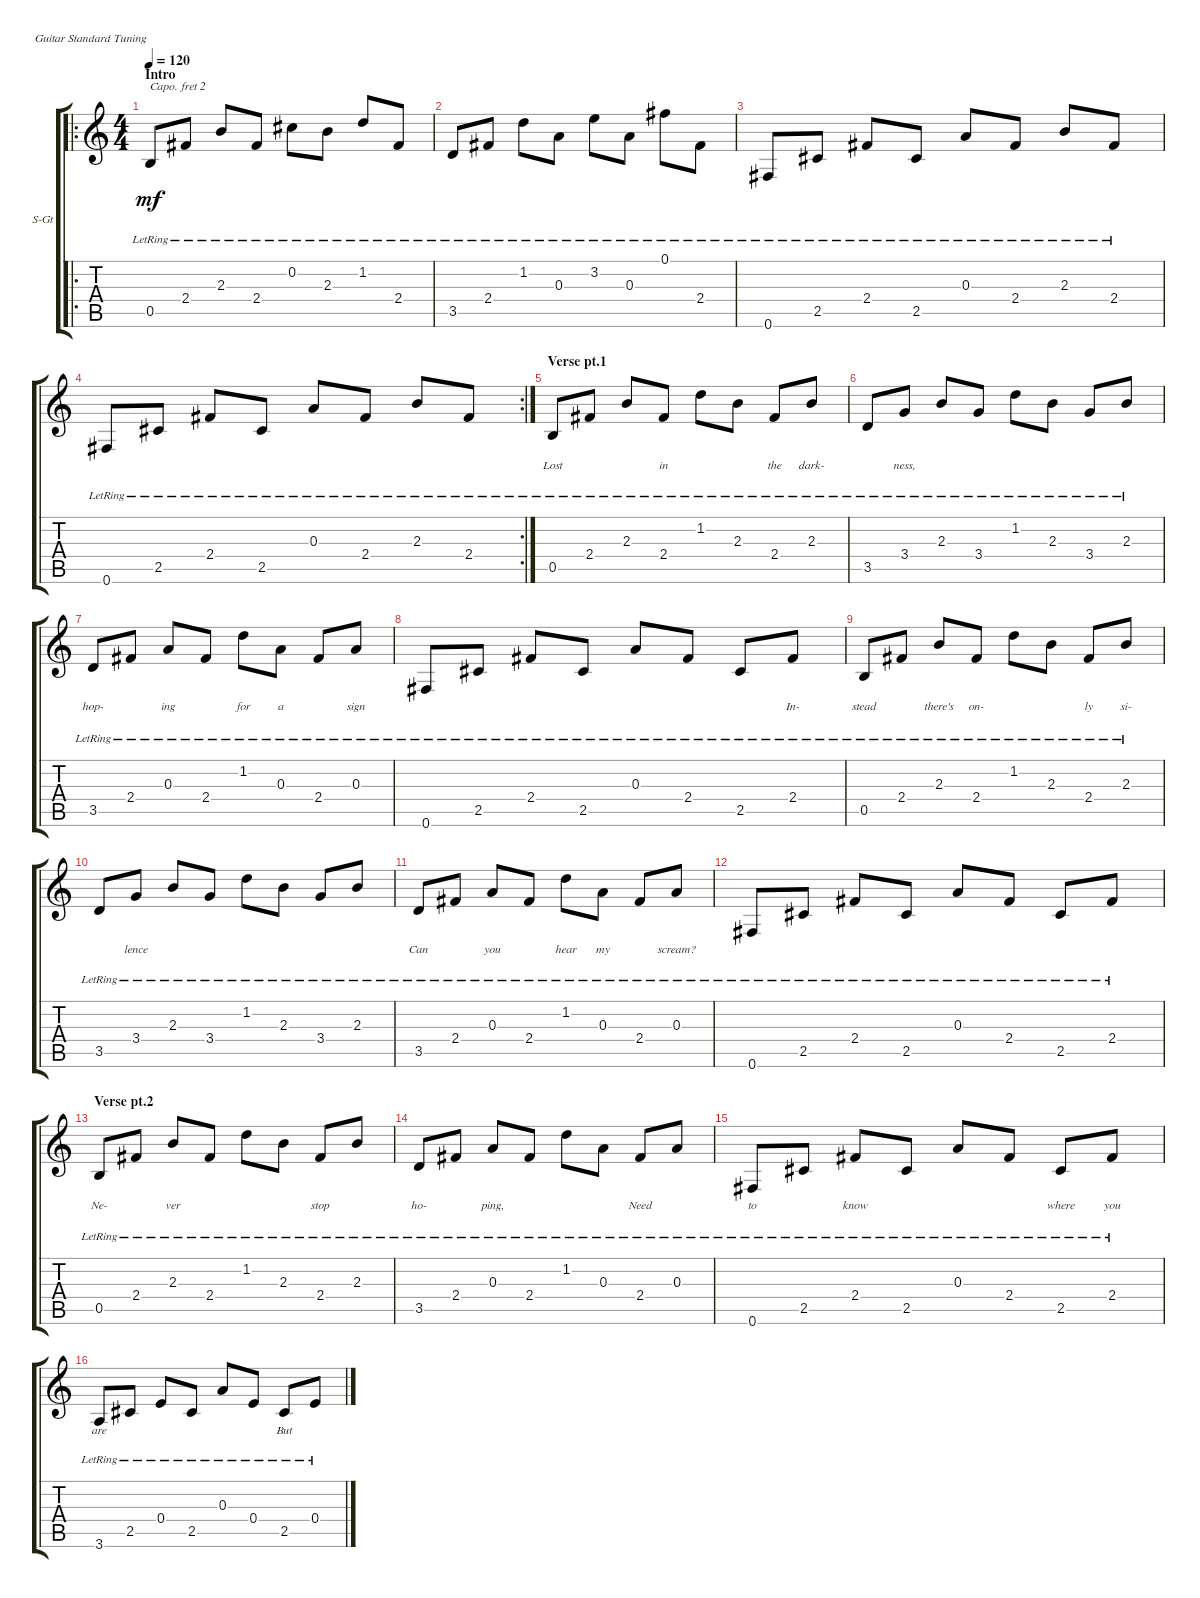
\defaultSystemsLayout 4
\bracketExtendMode groupsimilarinstruments
\firstSystemTrackNameOrientation horizontal
\otherSystemsTrackNameOrientation horizontal
\track ("Steel Guitar" "S-Gt") {instrument acousticguitarsteel}
\staff {score tabs}
\capo 2
\tuning (E4 B3 G3 D3 A2 E2)
\ro
\ts (4 4)
\section ("" "Intro")
\tempo 120
\clef g2
\ks c
0.5{lr}.8{lyrics (0 "") lyrics (1 "") lyrics (2 "") lyrics (3 "") lyrics (4 "") dy mf instrument acousticguitarsteel} 2.4{lr}.8{lyrics (0 "") lyrics (1 "") lyrics (2 "") lyrics (3 "") lyrics (4 "")} 2.3{lr}.8{lyrics (0 "") lyrics (1 "") lyrics (2 "") lyrics (3 "") lyrics (4 "")} 2.4{lr}.8{lyrics (0 "") lyrics (1 "") lyrics (2 "") lyrics (3 "") lyrics (4 "")} 0.2{lr}.8{lyrics (0 "") lyrics (1 "") lyrics (2 "") lyrics (3 "") lyrics (4 "")} 2.3{lr}.8{lyrics (0 "") lyrics (1 "") lyrics (2 "") lyrics (3 "") lyrics (4 "")} 1.2{lr}.8{lyrics (0 "") lyrics (1 "") lyrics (2 "") lyrics (3 "") lyrics (4 "")} 2.4{lr}.8{lyrics (0 "") lyrics (1 "") lyrics (2 "") lyrics (3 "") lyrics (4 "")} |
3.5{lr}.8{lyrics (0 "") lyrics (1 "") lyrics (2 "") lyrics (3 "") lyrics (4 "")} 2.4{lr}.8{lyrics (0 "") lyrics (1 "") lyrics (2 "") lyrics (3 "") lyrics (4 "")} 1.2{lr}.8{lyrics (0 "") lyrics (1 "") lyrics (2 "") lyrics (3 "") lyrics (4 "")} 0.3{lr}.8{lyrics (0 "") lyrics (1 "") lyrics (2 "") lyrics (3 "") lyrics (4 "")} 3.2{lr}.8{lyrics (0 "") lyrics (1 "") lyrics (2 "") lyrics (3 "") lyrics (4 "")} 0.3{lr}.8{lyrics (0 "") lyrics (1 "") lyrics (2 "") lyrics (3 "") lyrics (4 "")} 0.1{lr}.8{lyrics (0 "") lyrics (1 "") lyrics (2 "") lyrics (3 "") lyrics (4 "")} 2.4{lr}.8{lyrics (0 "") lyrics (1 "") lyrics (2 "") lyrics (3 "") lyrics (4 "")} |
0.6{lr}.8{lyrics (0 "") lyrics (1 "") lyrics (2 "") lyrics (3 "") lyrics (4 "")} 2.5{lr}.8{lyrics (0 "") lyrics (1 "") lyrics (2 "") lyrics (3 "") lyrics (4 "")} 2.4{lr}.8{lyrics (0 "") lyrics (1 "") lyrics (2 "") lyrics (3 "") lyrics (4 "")} 2.5{lr}.8{lyrics (0 "") lyrics (1 "") lyrics (2 "") lyrics (3 "") lyrics (4 "")} 0.3{lr}.8{lyrics (0 "") lyrics (1 "") lyrics (2 "") lyrics (3 "") lyrics (4 "")} 2.4{lr}.8{lyrics (0 "") lyrics (1 "") lyrics (2 "") lyrics (3 "") lyrics (4 "")} 2.3{lr}.8{lyrics (0 "") lyrics (1 "") lyrics (2 "") lyrics (3 "") lyrics (4 "")} 2.4{lr}.8{lyrics (0 "") lyrics (1 "") lyrics (2 "") lyrics (3 "") lyrics (4 "")} |
\rc 2
0.6{lr}.8{lyrics (0 "") lyrics (1 "") lyrics (2 "") lyrics (3 "") lyrics (4 "")} 2.5{lr}.8{lyrics (0 "") lyrics (1 "") lyrics (2 "") lyrics (3 "") lyrics (4 "")} 2.4{lr}.8{lyrics (0 "") lyrics (1 "") lyrics (2 "") lyrics (3 "") lyrics (4 "")} 2.5{lr}.8{lyrics (0 "") lyrics (1 "") lyrics (2 "") lyrics (3 "") lyrics (4 "")} 0.3{lr}.8{lyrics (0 "") lyrics (1 "") lyrics (2 "") lyrics (3 "") lyrics (4 "")} 2.4{lr}.8{lyrics (0 "") lyrics (1 "") lyrics (2 "") lyrics (3 "") lyrics (4 "")} 2.3{lr}.8{lyrics (0 "") lyrics (1 "") lyrics (2 "") lyrics (3 "") lyrics (4 "")} 2.4{lr}.8{lyrics (0 "") lyrics (1 "") lyrics (2 "") lyrics (3 "") lyrics (4 "")} |
\section ("" "Verse pt.1")
0.5{lr}.8{lyrics (0 "Lost") lyrics (1 "") lyrics (2 "") lyrics (3 "") lyrics (4 "")} 2.4{lr}.8{lyrics (0 "") lyrics (1 "") lyrics (2 "") lyrics (3 "") lyrics (4 "")} 2.3{lr}.8{lyrics (0 "") lyrics (1 "") lyrics (2 "") lyrics (3 "") lyrics (4 "")} 2.4{lr}.8{lyrics (0 "in") lyrics (1 "") lyrics (2 "") lyrics (3 "") lyrics (4 "")} 1.2{lr}.8{lyrics (0 "") lyrics (1 "") lyrics (2 "") lyrics (3 "") lyrics (4 "")} 2.3{lr}.8{lyrics (0 "") lyrics (1 "") lyrics (2 "") lyrics (3 "") lyrics (4 "")} 2.4{lr}.8{lyrics (0 "the") lyrics (1 "") lyrics (2 "") lyrics (3 "") lyrics (4 "")} 2.3{lr}.8{lyrics (0 "dark-") lyrics (1 "") lyrics (2 "") lyrics (3 "") lyrics (4 "")} |
3.5{lr}.8{lyrics (0 "") lyrics (1 "") lyrics (2 "") lyrics (3 "") lyrics (4 "")} 3.4{lr}.8{lyrics (0 "ness,") lyrics (1 "") lyrics (2 "") lyrics (3 "") lyrics (4 "")} 2.3{lr}.8{lyrics (0 "") lyrics (1 "") lyrics (2 "") lyrics (3 "") lyrics (4 "")} 3.4{lr}.8{lyrics (0 "") lyrics (1 "") lyrics (2 "") lyrics (3 "") lyrics (4 "")} 1.2{lr}.8{lyrics (0 "") lyrics (1 "") lyrics (2 "") lyrics (3 "") lyrics (4 "")} 2.3{lr}.8{lyrics (0 "") lyrics (1 "") lyrics (2 "") lyrics (3 "") lyrics (4 "")} 3.4{lr}.8{lyrics (0 "") lyrics (1 "") lyrics (2 "") lyrics (3 "") lyrics (4 "")} 2.3{lr}.8{lyrics (0 "") lyrics (1 "") lyrics (2 "") lyrics (3 "") lyrics (4 "")} |
3.5{lr}.8{lyrics (0 "hop-") lyrics (1 "") lyrics (2 "") lyrics (3 "") lyrics (4 "")} 2.4{lr}.8{lyrics (0 "") lyrics (1 "") lyrics (2 "") lyrics (3 "") lyrics (4 "")} 0.3{lr}.8{lyrics (0 "ing") lyrics (1 "") lyrics (2 "") lyrics (3 "") lyrics (4 "")} 2.4{lr}.8{lyrics (0 "") lyrics (1 "") lyrics (2 "") lyrics (3 "") lyrics (4 "")} 1.2{lr}.8{lyrics (0 "for") lyrics (1 "") lyrics (2 "") lyrics (3 "") lyrics (4 "")} 0.3{lr}.8{lyrics (0 "a") lyrics (1 "") lyrics (2 "") lyrics (3 "") lyrics (4 "")} 2.4{lr}.8{lyrics (0 "") lyrics (1 "") lyrics (2 "") lyrics (3 "") lyrics (4 "")} 0.3{lr}.8{lyrics (0 "sign") lyrics (1 "") lyrics (2 "") lyrics (3 "") lyrics (4 "")} |
0.6{lr}.8{lyrics (0 "") lyrics (1 "") lyrics (2 "") lyrics (3 "") lyrics (4 "")} 2.5{lr}.8{lyrics (0 "") lyrics (1 "") lyrics (2 "") lyrics (3 "") lyrics (4 "")} 2.4{lr}.8{lyrics (0 "") lyrics (1 "") lyrics (2 "") lyrics (3 "") lyrics (4 "")} 2.5{lr}.8{lyrics (0 "") lyrics (1 "") lyrics (2 "") lyrics (3 "") lyrics (4 "")} 0.3{lr}.8{lyrics (0 "") lyrics (1 "") lyrics (2 "") lyrics (3 "") lyrics (4 "")} 2.4{lr}.8{lyrics (0 "") lyrics (1 "") lyrics (2 "") lyrics (3 "") lyrics (4 "")} 2.5{lr}.8{lyrics (0 "") lyrics (1 "") lyrics (2 "") lyrics (3 "") lyrics (4 "")} 2.4{lr}.8{lyrics (0 "In-") lyrics (1 "") lyrics (2 "") lyrics (3 "") lyrics (4 "")} |
0.5{lr}.8{lyrics (0 "stead") lyrics (1 "") lyrics (2 "") lyrics (3 "") lyrics (4 "")} 2.4{lr}.8{lyrics (0 "") lyrics (1 "") lyrics (2 "") lyrics (3 "") lyrics (4 "")} 2.3{lr}.8{lyrics (0 "there's") lyrics (1 "") lyrics (2 "") lyrics (3 "") lyrics (4 "")} 2.4{lr}.8{lyrics (0 "on-") lyrics (1 "") lyrics (2 "") lyrics (3 "") lyrics (4 "")} 1.2{lr}.8{lyrics (0 "") lyrics (1 "") lyrics (2 "") lyrics (3 "") lyrics (4 "")} 2.3{lr}.8{lyrics (0 "") lyrics (1 "") lyrics (2 "") lyrics (3 "") lyrics (4 "")} 2.4{lr}.8{lyrics (0 "ly") lyrics (1 "") lyrics (2 "") lyrics (3 "") lyrics (4 "")} 2.3{lr}.8{lyrics (0 "si-") lyrics (1 "") lyrics (2 "") lyrics (3 "") lyrics (4 "")} |
3.5{lr}.8{lyrics (0 "") lyrics (1 "") lyrics (2 "") lyrics (3 "") lyrics (4 "")} 3.4{lr}.8{lyrics (0 "lence") lyrics (1 "") lyrics (2 "") lyrics (3 "") lyrics (4 "")} 2.3{lr}.8{lyrics (0 "") lyrics (1 "") lyrics (2 "") lyrics (3 "") lyrics (4 "")} 3.4{lr}.8{lyrics (0 "") lyrics (1 "") lyrics (2 "") lyrics (3 "") lyrics (4 "")} 1.2{lr}.8{lyrics (0 "") lyrics (1 "") lyrics (2 "") lyrics (3 "") lyrics (4 "")} 2.3{lr}.8{lyrics (0 "") lyrics (1 "") lyrics (2 "") lyrics (3 "") lyrics (4 "")} 3.4{lr}.8{lyrics (0 "") lyrics (1 "") lyrics (2 "") lyrics (3 "") lyrics (4 "")} 2.3{lr}.8{lyrics (0 "") lyrics (1 "") lyrics (2 "") lyrics (3 "") lyrics (4 "")} |
3.5{lr}.8{lyrics (0 "Can") lyrics (1 "") lyrics (2 "") lyrics (3 "") lyrics (4 "")} 2.4{lr}.8{lyrics (0 "") lyrics (1 "") lyrics (2 "") lyrics (3 "") lyrics (4 "")} 0.3{lr}.8{lyrics (0 "you") lyrics (1 "") lyrics (2 "") lyrics (3 "") lyrics (4 "")} 2.4{lr}.8{lyrics (0 "") lyrics (1 "") lyrics (2 "") lyrics (3 "") lyrics (4 "")} 1.2{lr}.8{lyrics (0 "hear") lyrics (1 "") lyrics (2 "") lyrics (3 "") lyrics (4 "")} 0.3{lr}.8{lyrics (0 "my") lyrics (1 "") lyrics (2 "") lyrics (3 "") lyrics (4 "")} 2.4{lr}.8{lyrics (0 "") lyrics (1 "") lyrics (2 "") lyrics (3 "") lyrics (4 "")} 0.3{lr}.8{lyrics (0 "scream?") lyrics (1 "") lyrics (2 "") lyrics (3 "") lyrics (4 "")} |
0.6{lr}.8{lyrics (0 "") lyrics (1 "") lyrics (2 "") lyrics (3 "") lyrics (4 "")} 2.5{lr}.8{lyrics (0 "") lyrics (1 "") lyrics (2 "") lyrics (3 "") lyrics (4 "")} 2.4{lr}.8{lyrics (0 "") lyrics (1 "") lyrics (2 "") lyrics (3 "") lyrics (4 "")} 2.5{lr}.8{lyrics (0 "") lyrics (1 "") lyrics (2 "") lyrics (3 "") lyrics (4 "")} 0.3{lr}.8{lyrics (0 "") lyrics (1 "") lyrics (2 "") lyrics (3 "") lyrics (4 "")} 2.4{lr}.8{lyrics (0 "") lyrics (1 "") lyrics (2 "") lyrics (3 "") lyrics (4 "")} 2.5{lr}.8{lyrics (0 "") lyrics (1 "") lyrics (2 "") lyrics (3 "") lyrics (4 "")} 2.4{lr}.8{lyrics (0 "") lyrics (1 "") lyrics (2 "") lyrics (3 "") lyrics (4 "")} |
\section ("" "Verse pt.2")
0.5{lr}.8{lyrics (0 "Ne-") lyrics (1 "") lyrics (2 "") lyrics (3 "") lyrics (4 "")} 2.4{lr}.8{lyrics (0 "") lyrics (1 "") lyrics (2 "") lyrics (3 "") lyrics (4 "")} 2.3{lr}.8{lyrics (0 "ver") lyrics (1 "") lyrics (2 "") lyrics (3 "") lyrics (4 "")} 2.4{lr}.8{lyrics (0 "") lyrics (1 "") lyrics (2 "") lyrics (3 "") lyrics (4 "")} 1.2{lr}.8{lyrics (0 "") lyrics (1 "") lyrics (2 "") lyrics (3 "") lyrics (4 "")} 2.3{lr}.8{lyrics (0 "") lyrics (1 "") lyrics (2 "") lyrics (3 "") lyrics (4 "")} 2.4{lr}.8{lyrics (0 "stop") lyrics (1 "") lyrics (2 "") lyrics (3 "") lyrics (4 "")} 2.3{lr}.8{lyrics (0 "") lyrics (1 "") lyrics (2 "") lyrics (3 "") lyrics (4 "")} |
3.5{lr}.8{lyrics (0 "ho-") lyrics (1 "") lyrics (2 "") lyrics (3 "") lyrics (4 "")} 2.4{lr}.8{lyrics (0 "") lyrics (1 "") lyrics (2 "") lyrics (3 "") lyrics (4 "")} 0.3{lr}.8{lyrics (0 "ping,") lyrics (1 "") lyrics (2 "") lyrics (3 "") lyrics (4 "")} 2.4{lr}.8{lyrics (0 "") lyrics (1 "") lyrics (2 "") lyrics (3 "") lyrics (4 "")} 1.2{lr}.8{lyrics (0 "") lyrics (1 "") lyrics (2 "") lyrics (3 "") lyrics (4 "")} 0.3{lr}.8{lyrics (0 "") lyrics (1 "") lyrics (2 "") lyrics (3 "") lyrics (4 "")} 2.4{lr}.8{lyrics (0 "Need") lyrics (1 "") lyrics (2 "") lyrics (3 "") lyrics (4 "")} 0.3{lr}.8{lyrics (0 "") lyrics (1 "") lyrics (2 "") lyrics (3 "") lyrics (4 "")} |
0.6{lr}.8{lyrics (0 "to") lyrics (1 "") lyrics (2 "") lyrics (3 "") lyrics (4 "")} 2.5{lr}.8{lyrics (0 "") lyrics (1 "") lyrics (2 "") lyrics (3 "") lyrics (4 "")} 2.4{lr}.8{lyrics (0 "know") lyrics (1 "") lyrics (2 "") lyrics (3 "") lyrics (4 "")} 2.5{lr}.8{lyrics (0 "") lyrics (1 "") lyrics (2 "") lyrics (3 "") lyrics (4 "")} 0.3{lr}.8{lyrics (0 "") lyrics (1 "") lyrics (2 "") lyrics (3 "") lyrics (4 "")} 2.4{lr}.8{lyrics (0 "") lyrics (1 "") lyrics (2 "") lyrics (3 "") lyrics (4 "")} 2.5{lr}.8{lyrics (0 "where") lyrics (1 "") lyrics (2 "") lyrics (3 "") lyrics (4 "")} 2.4{lr}.8{lyrics (0 "you") lyrics (1 "") lyrics (2 "") lyrics (3 "") lyrics (4 "")} |
3.6{lr}.8{lyrics (0 "are") lyrics (1 "") lyrics (2 "") lyrics (3 "") lyrics (4 "")} 2.5{lr}.8{lyrics (0 "") lyrics (1 "") lyrics (2 "") lyrics (3 "") lyrics (4 "")} 0.4{lr}.8{lyrics (0 "") lyrics (1 "") lyrics (2 "") lyrics (3 "") lyrics (4 "")} 2.5{lr}.8{lyrics (0 "") lyrics (1 "") lyrics (2 "") lyrics (3 "") lyrics (4 "")} 0.3{lr}.8{lyrics (0 "") lyrics (1 "") lyrics (2 "") lyrics (3 "") lyrics (4 "")} 0.4{lr}.8{lyrics (0 "") lyrics (1 "") lyrics (2 "") lyrics (3 "") lyrics (4 "")} 2.5{lr}.8{lyrics (0 "But") lyrics (1 "") lyrics (2 "") lyrics (3 "") lyrics (4 "")} 0.4{lr}.8{lyrics (0 "") lyrics (1 "") lyrics (2 "") lyrics (3 "") lyrics (4 "")}
